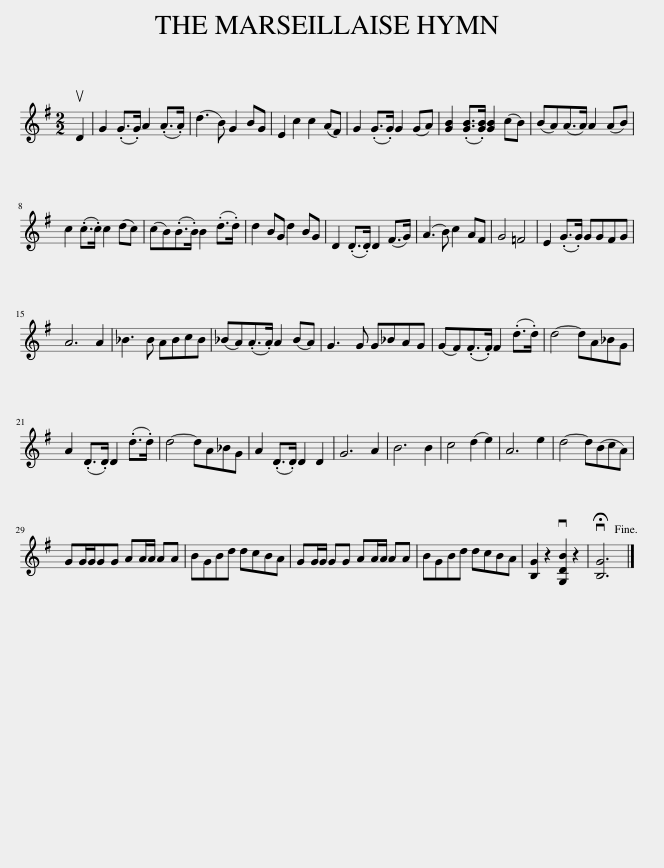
X:1
L:1/8
M:2/2
I:linebreak $
K:G
V:1 treble
V:1
 uD2 | G2 (.G>.G) A2 (.A>.A) | (d3 B) G2 BG | E2 c2 c2 (AF) | G2 (.G>.G) G2 (GA) | %5
 [GB]2 (.[GB]>.[GB]) [GB]2 (cB) | (BA)(A>A) A2 (AB) |$ c2 (.c>.c) c2 (dc) | (cB)(.B>.B) B2 (.d>.d) | d2 BG d2 BG | %10
 D2 (.D>.D) D2 (F>G) | (A3 B) c2 AF | G4 =F4 | E2 (.G>.G) GGFG |$ A6 A2 | %15
 _B3 B ABcB | (_BA)(.A>.A) A2 (BA) | G3 G G_BAG | (GF)(.F>.F) F2 (.d>.d) | d4- dA_BG |$ %20
 A2 (.D>.D) D2 (.d>.d) | d4- dA_BG | A2 (.D>.D) D2 D2 | G6 A2 | B6 B2 | %25
 c4 (d2 e2) | A6 e2 | d4- d(BcA) |$ GG/G/GG AA/A/ AA | BGBd dcBA | %30
 GG/G/ GG AA/A/ AA | BGBd dcBA | [B,G]2 z2 v[G,DB]2 z2 | !fermata!v[B,G]6 |] %34
